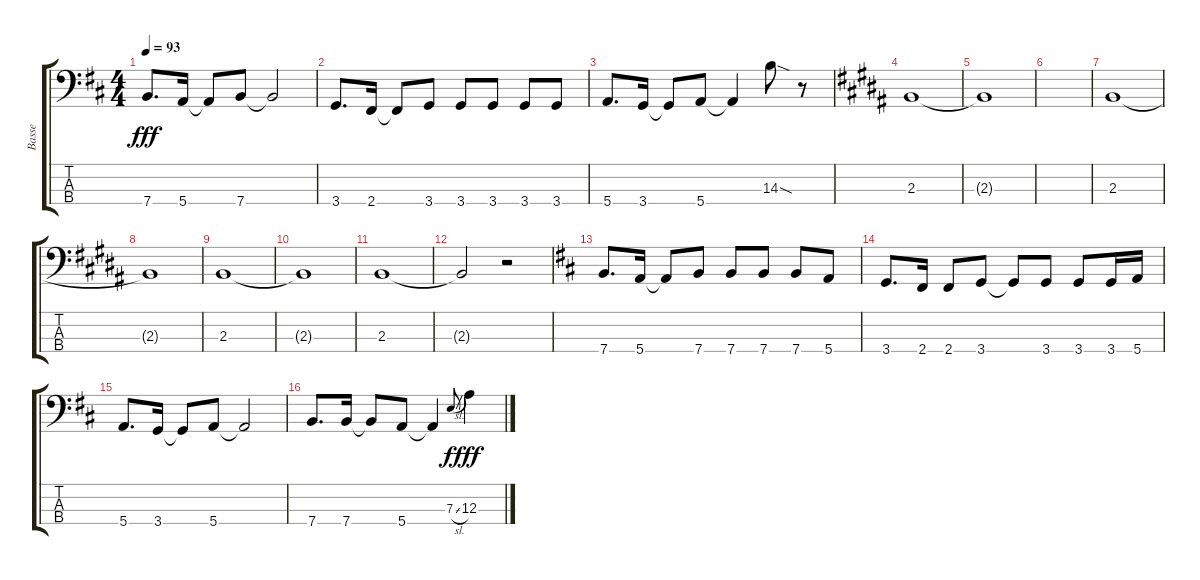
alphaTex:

\track ("Basse" "Basse") {instrument electricbassfinger}
\staff {score tabs}
\tuning (G2 D2 A1 E1) {hide}
\ts (4 4)
\tempo 93
\clef f4
\ks d
7.4.8{d dy fff} 5.4.16 5.4{t}.8 7.4.8 7.4{t}.2 |
3.4.8{d} 2.4.16 2.4{t}.8 3.4.8 3.4.8 3.4.8 3.4.8 3.4.8 |
5.4.8{d} 3.4.16 3.4{t}.8 5.4.8 5.4{t}.4 14.3{sod}.8 r.8 |
\ks b
2.3.1 |
2.3{t}.1 |
|
2.3.1 |
2.3{t}.1 |
2.3.1 |
2.3{t}.1 |
2.3.1 |
2.3{t}.2 r.2 |
\ks d
7.4.8{d} 5.4.16 5.4{t}.8 7.4.8 7.4.8 7.4.8 7.4.8 5.4.8 |
3.4.8{d} 2.4.16 2.4.8 3.4.8 3.4{t}.8 3.4.8 3.4.8 3.4.16 5.4.16 |
5.4.8{d} 3.4.16 3.4{t}.8 5.4.8 5.4{t}.2 |
7.4.8{d} 7.4.16 7.4{t}.8 5.4.8 5.4{t}.4 7.3{sl}.8{gr onbeat dy f} 12.3.4{dy fff}
